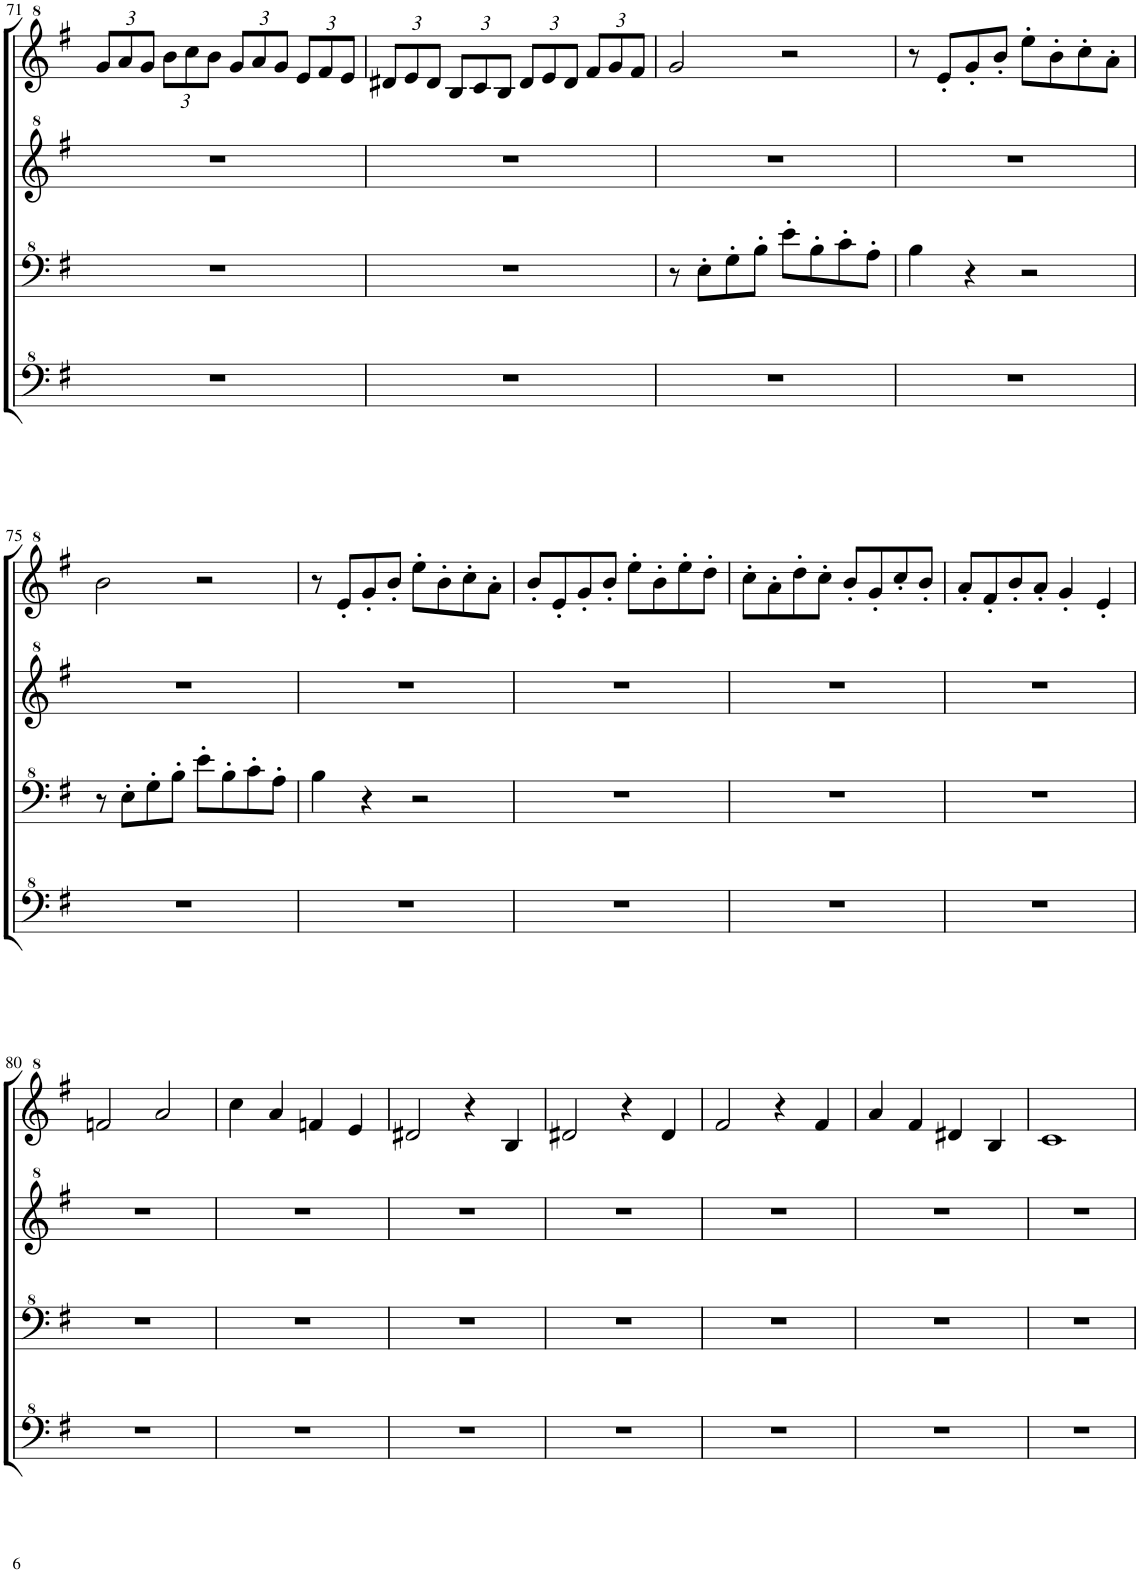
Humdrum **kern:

**kern	**kern	**kern	**kern
*part1	*part1	*part1	*part1
*staff4	*staff3	*staff2	*staff1
*I"Model III	*	*	*
!!LO:PB:g=z
*clefF^4	*clefF^4	*clefG^2	*clefG^2
*k[f#]	*k[f#]	*k[f#]	*k[f#]
*M4/4	*M4/4	*M4/4	*M4/4
*	*	*	*Xbrackettup
=71	=71	=71	=71
1r	1r	1r	12gg/L
.	.	.	12aa/
.	.	.	12gg/J
.	.	.	12bb\L
.	.	.	12ccc\
.	.	.	12bb\J
.	.	.	12gg/L
.	.	.	12aa/
.	.	.	12gg/J
.	.	.	12ee/L
.	.	.	12ff#/
.	.	.	12ee/J
=72	=72	=72	=72
1r	1r	1r	12dd#X/L
.	.	.	12ee/
.	.	.	12dd#/J
.	.	.	12b/L
.	.	.	12cc/
.	.	.	12b/J
.	.	.	12dd#/L
.	.	.	12ee/
.	.	.	12dd#/J
.	.	.	12ff#/L
.	.	.	12gg/
.	.	.	12ff#/J
=73	=73	=73	=73
1r	8r	1r	2gg/
.	8e'\L	.	.
.	8g'\	.	.
.	8b'\J	.	.
.	8ee'\L	.	2r
.	8b'\	.	.
.	8cc'\	.	.
.	8a'\J	.	.
=74	=74	=74	=74
1r	4b\	1r	8r
.	.	.	8ee'/L
.	4r	.	8gg'/
.	.	.	8bb'/J
.	2r	.	8eee'\L
.	.	.	8bb'\
.	.	.	8ccc'\
.	.	.	8aa'\J
!!LO:LB:g=z
=75	=75	=75	=75
1r	8r	1r	2bb\
.	8e'\L	.	.
.	8g'\	.	.
.	8b'\J	.	.
.	8ee'\L	.	2r
.	8b'\	.	.
.	8cc'\	.	.
.	8a'\J	.	.
=76	=76	=76	=76
1r	4b\	1r	8r
.	.	.	8ee'/L
.	4r	.	8gg'/
.	.	.	8bb'/J
.	2r	.	8eee'\L
.	.	.	8bb'\
.	.	.	8ccc'\
.	.	.	8aa'\J
=77	=77	=77	=77
1r	1r	1r	8bb'/L
.	.	.	8ee'/
.	.	.	8gg'/
.	.	.	8bb'/J
.	.	.	8eee'\L
.	.	.	8bb'\
.	.	.	8eee'\
.	.	.	8ddd'\J
=78	=78	=78	=78
1r	1r	1r	8ccc'\L
.	.	.	8aa'\
.	.	.	8ddd'\
.	.	.	8ccc'\J
.	.	.	8bb'/L
.	.	.	8gg'/
.	.	.	8ccc'/
.	.	.	8bb'/J
=79	=79	=79	=79
1r	1r	1r	8aa'/L
.	.	.	8ff#'/
.	.	.	8bb'/
.	.	.	8aa'/J
.	.	.	4gg'/
.	.	.	4ee'/
!!LO:LB:g=z
=80	=80	=80	=80
1r	1r	1r	2ffn/
.	.	.	2aa/
=81	=81	=81	=81
1r	1r	1r	4ccc\
.	.	.	4aa/
.	.	.	4ffn/
.	.	.	4ee/
=82	=82	=82	=82
1r	1r	1r	2dd#X/
.	.	.	4r
.	.	.	4b/
=83	=83	=83	=83
1r	1r	1r	2dd#X/
.	.	.	4r
.	.	.	4dd#/
=84	=84	=84	=84
1r	1r	1r	2ff#/
.	.	.	4r
.	.	.	4ff#/
=85	=85	=85	=85
1r	1r	1r	4aa/
.	.	.	4ff#/
.	.	.	4dd#X/
.	.	.	4b/
=86	=86	=86	=86
1r	1r	1r	1cc
=	=	=	=
*-	*-	*-	*-
